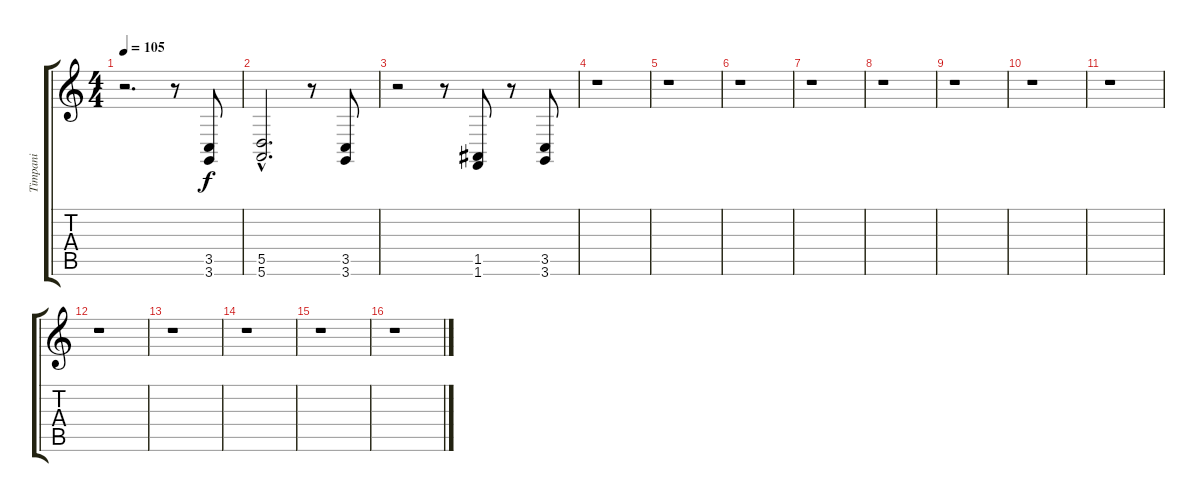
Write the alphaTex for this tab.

\track ("Timpani" "Timpani") {instrument timpani}
\staff {score tabs}
\tuning (E4 B3 G3 D3 A2 E2) {hide}
\ts (4 4)
\tempo 105
\clef g2
\ks c
r.2{d dy f} r.8 (3.5 3.6).8 |
(5.5{hac} 5.6{hac}).2{d} r.8 (3.5 3.6).8 |
r.2 r.8 (1.5 1.6).8 r.8 (3.5 3.6).8 |
r.1 |
r.1 |
r.1 |
r.1 |
r.1 |
r.1 |
r.1 |
r.1 |
r.1 |
r.1 |
r.1 |
r.1 |
r.1
